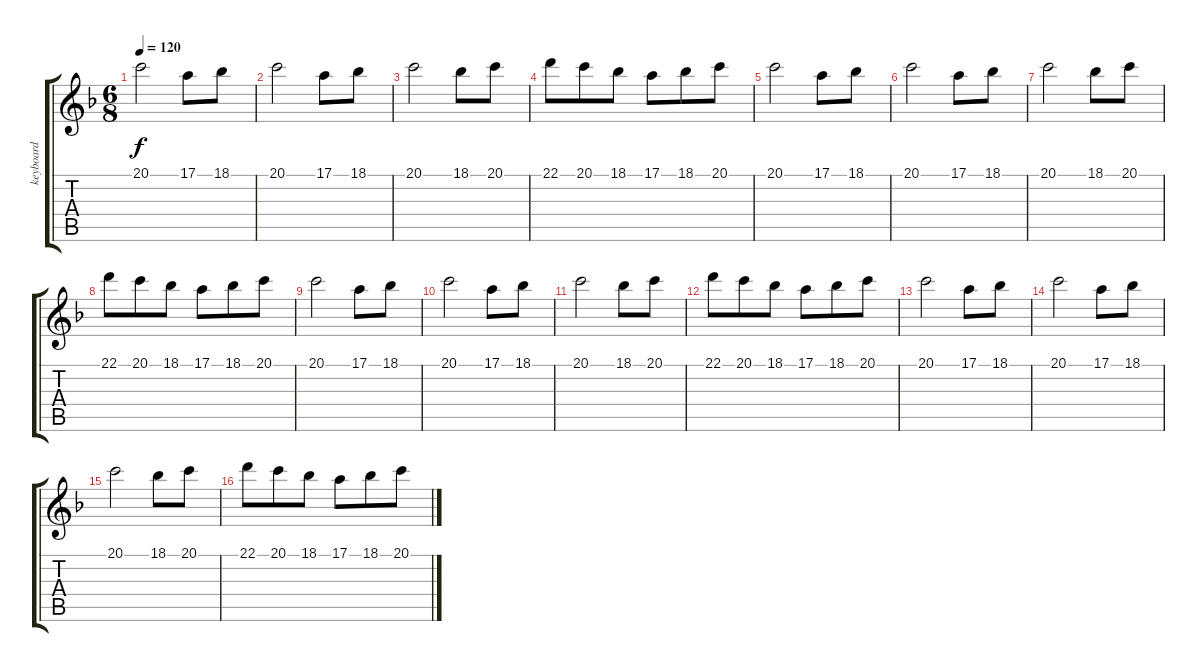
\track ("keyboard" "keyboard") {instrument stringensemble1}
\staff {score tabs}
\tuning (E4 B3 G3 D3 A2 E2) {hide}
\ts (6 8)
\tempo 120
\clef g2
\ks f
20.1.2{dy f} 17.1.8 18.1.8 |
20.1.2 17.1.8 18.1.8 |
20.1.2 18.1.8 20.1.8 |
22.1.8 20.1.8 18.1.8 17.1.8 18.1.8 20.1.8 |
20.1.2 17.1.8 18.1.8 |
20.1.2 17.1.8 18.1.8 |
20.1.2 18.1.8 20.1.8 |
22.1.8 20.1.8 18.1.8 17.1.8 18.1.8 20.1.8 |
20.1.2 17.1.8 18.1.8 |
20.1.2 17.1.8 18.1.8 |
20.1.2 18.1.8 20.1.8 |
22.1.8 20.1.8 18.1.8 17.1.8 18.1.8 20.1.8 |
20.1.2 17.1.8 18.1.8 |
20.1.2 17.1.8 18.1.8 |
20.1.2 18.1.8 20.1.8 |
22.1.8 20.1.8 18.1.8 17.1.8 18.1.8 20.1.8
